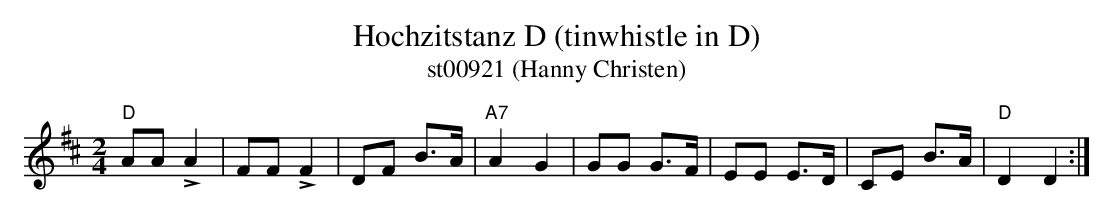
X:1
T:Hochzitstanz D (tinwhistle in D)
T:st00921 (Hanny Christen)
M:2/4
L:1/8
K:D %%MIDI gchordon
"D"AA!>!A2 | FF!>!F2 | DF B>A | "A7"A2G2 | GG G>F | EE E>D | CE B>A | "D"D2D2 :|
